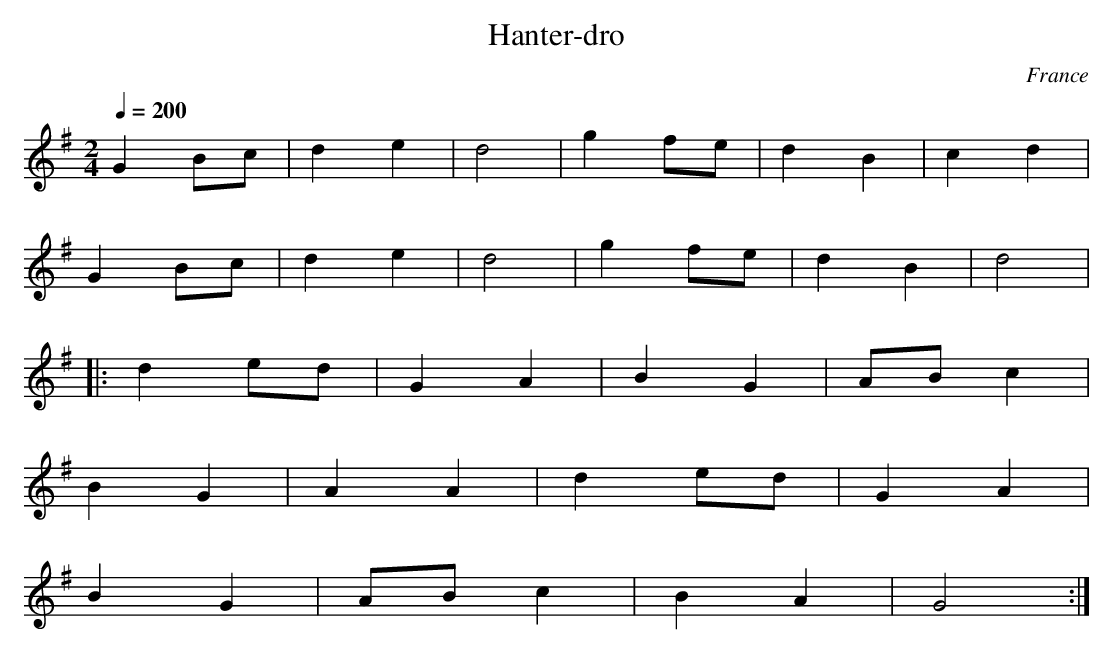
X:1
T:Hanter-dro
O:France
L:1/8
M:2/4
Q:1/4=200
K:G major
G2 Bc|d2 e2|d4|g2 fe|d2 B2|c2 d2|
G2 Bc|d2 e2|d4|g2 fe|d2 B2|d4|
|:d2 ed|G2 A2|B2 G2|AB c2|
B2 G2|A2 A2|d2 ed|G2 A2|
B2 G2|AB c2|B2 A2|G4:|
